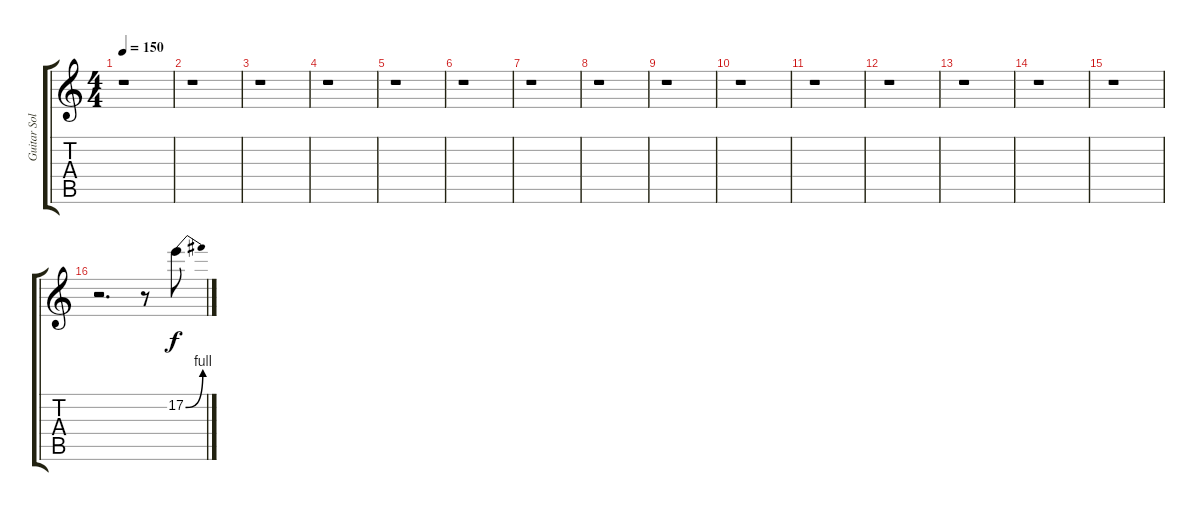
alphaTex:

\track ("Guitar Solo" "Guitar Sol") {instrument overdrivenguitar}
\staff {score tabs}
\tuning (E4 B3 G3 D3 A2 E2) {hide}
\ts (4 4)
\tempo 150
\clef g2
\ks c
r.1{dy f} |
r.1 |
r.1 |
r.1 |
r.1 |
r.1 |
r.1 |
r.1 |
r.1 |
r.1 |
r.1 |
r.1 |
r.1 |
r.1 |
r.1 |
r.2{d} r.8 17.2{be (bend 0 0 60 4)}.8
